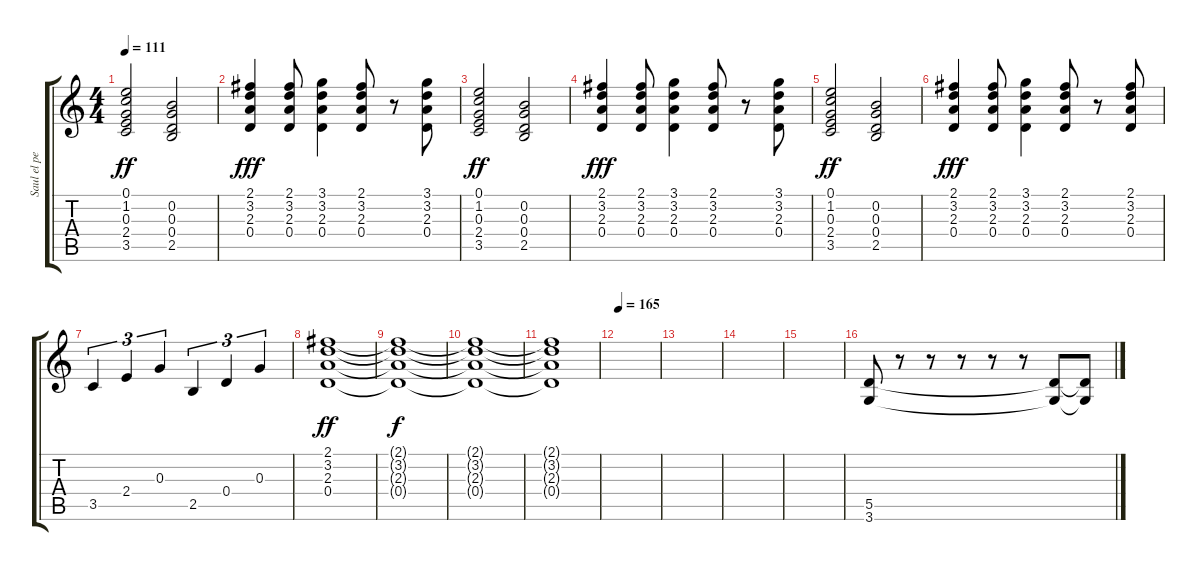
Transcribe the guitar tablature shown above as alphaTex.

\track ("Saul el pejefan" "Saul el pe") {instrument acousticguitarsteel}
\staff {score tabs}
\tuning (E4 B3 G3 D3 A2 E2) {hide}
\ts (4 4)
\tempo 111
\clef g2
\ks c
(0.1 1.2 0.3 2.4 3.5).2{dy ff} (0.2 0.3 0.4 2.5).2 |
(2.1 3.2 2.3 0.4).4{dy fff} (2.1 3.2 2.3 0.4).8 (3.1 3.2 2.3 0.4).4 (2.1 3.2 2.3 0.4).8 r.8 (3.1 3.2 2.3 0.4).8 |
(0.1 1.2 0.3 2.4 3.5).2{dy ff} (0.2 0.3 0.4 2.5).2 |
(2.1 3.2 2.3 0.4).4{dy fff} (2.1 3.2 2.3 0.4).8 (3.1 3.2 2.3 0.4).4 (2.1 3.2 2.3 0.4).8 r.8 (3.1 3.2 2.3 0.4).8 |
(0.1 1.2 0.3 2.4 3.5).2{dy ff} (0.2 0.3 0.4 2.5).2 |
(2.1 3.2 2.3 0.4).4{dy fff} (2.1 3.2 2.3 0.4).8 (3.1 3.2 2.3 0.4).4 (2.1 3.2 2.3 0.4).8 r.8 (2.1 3.2 2.3 0.4).8 |
3.5.4{tu (3 2)} 2.4.4{tu (3 2)} 0.3.4{tu (3 2)} 2.5.4{tu (3 2)} 0.4.4{tu (3 2)} 0.3.4{tu (3 2)} |
(2.1 3.2 2.3 0.4).1{dy ff volume 16} |
(2.1{t} 3.2{t} 2.3{t} 0.4{t}).1{dy f} |
(2.1{t} 3.2{t} 2.3{t} 0.4{t}).1 |
(2.1{t} 3.2{t} 2.3{t} 0.4{t}).1 |
\tempo 165
|
|
|
|
(5.5 3.6).8{instrument distortionguitar} r.8 r.8 r.8 r.8 r.8 (5.5{t} 3.6{t}).8 (5.5{t} 3.6{t}).8
